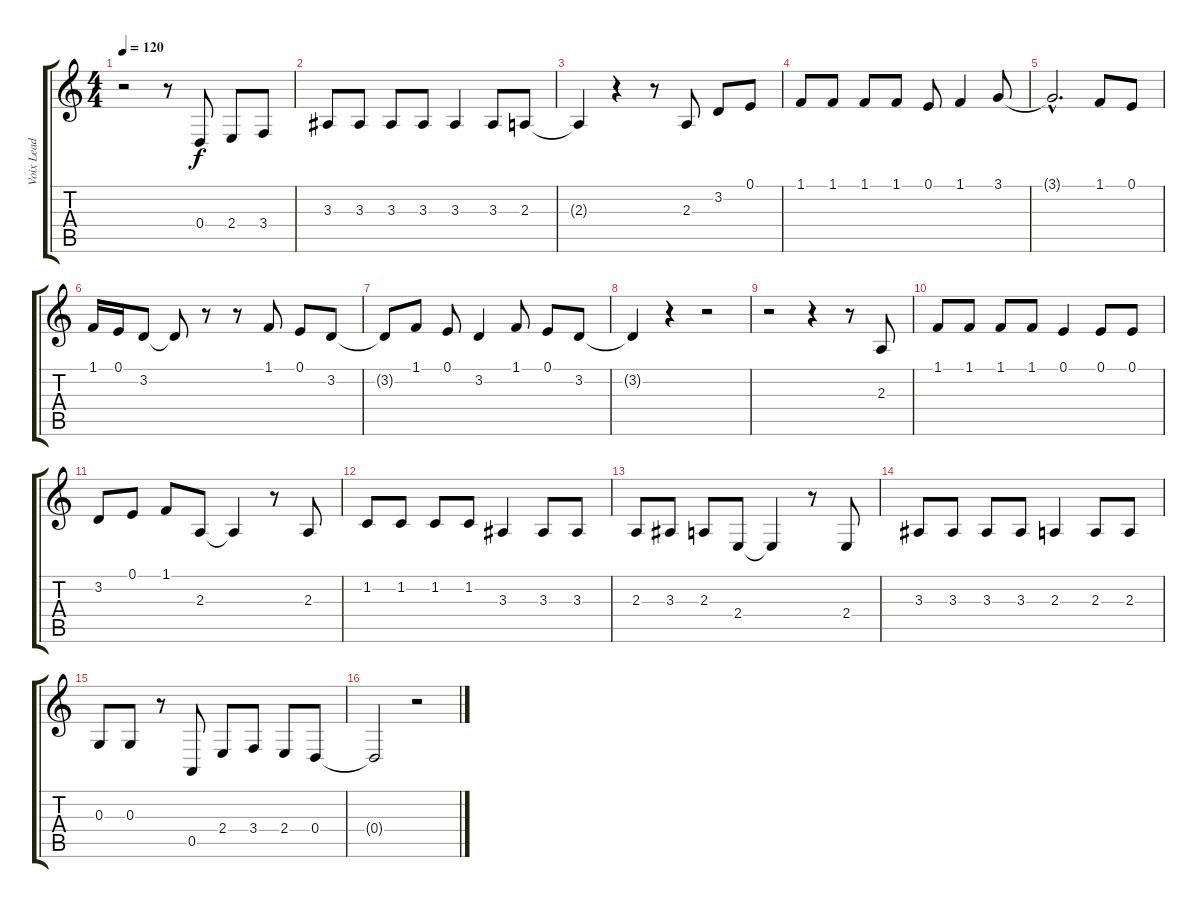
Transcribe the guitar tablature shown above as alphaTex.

\track ("Voix Lead" "Voix Lead") {instrument acousticgrandpiano}
\staff {score tabs}
\tuning (E4 B3 G3 D3 A2 E2) {hide}
\ts (4 4)
\tempo 120
\clef g2
\ks c
r.2{dy f} r.8 0.4.8 2.4.8 3.4.8 |
3.3.8 3.3.8 3.3.8 3.3.8 3.3.4 3.3.8 2.3.8 |
2.3{t}.4 r.4 r.8 2.3.8 3.2.8 0.1.8 |
1.1.8 1.1.8 1.1.8 1.1.8 0.1.8 1.1.4 3.1.8 |
3.1{hac t}.2{d} 1.1.8 0.1.8 |
1.1.16 0.1.16 3.2.8 3.2{t}.8 r.8 r.8 1.1.8 0.1.8 3.2.8 |
3.2{t}.8 1.1.8 0.1.8 3.2.4 1.1.8 0.1.8 3.2.8 |
3.2{t}.4 r.4 r.2 |
r.2 r.4 r.8 2.3.8 |
1.1.8 1.1.8 1.1.8 1.1.8 0.1.4 0.1.8 0.1.8 |
3.2.8 0.1.8 1.1.8 2.3.8 2.3{t}.4 r.8 2.3.8 |
1.2.8 1.2.8 1.2.8 1.2.8 3.3.4 3.3.8 3.3.8 |
2.3.8 3.3.8 2.3.8 2.4.8 2.4{t}.4 r.8 2.4.8 |
3.3.8 3.3.8 3.3.8 3.3.8 2.3.4 2.3.8 2.3.8 |
0.3.8 0.3.8 r.8 0.5.8 2.4.8 3.4.8 2.4.8 0.4.8 |
0.4{t}.2 r.2
